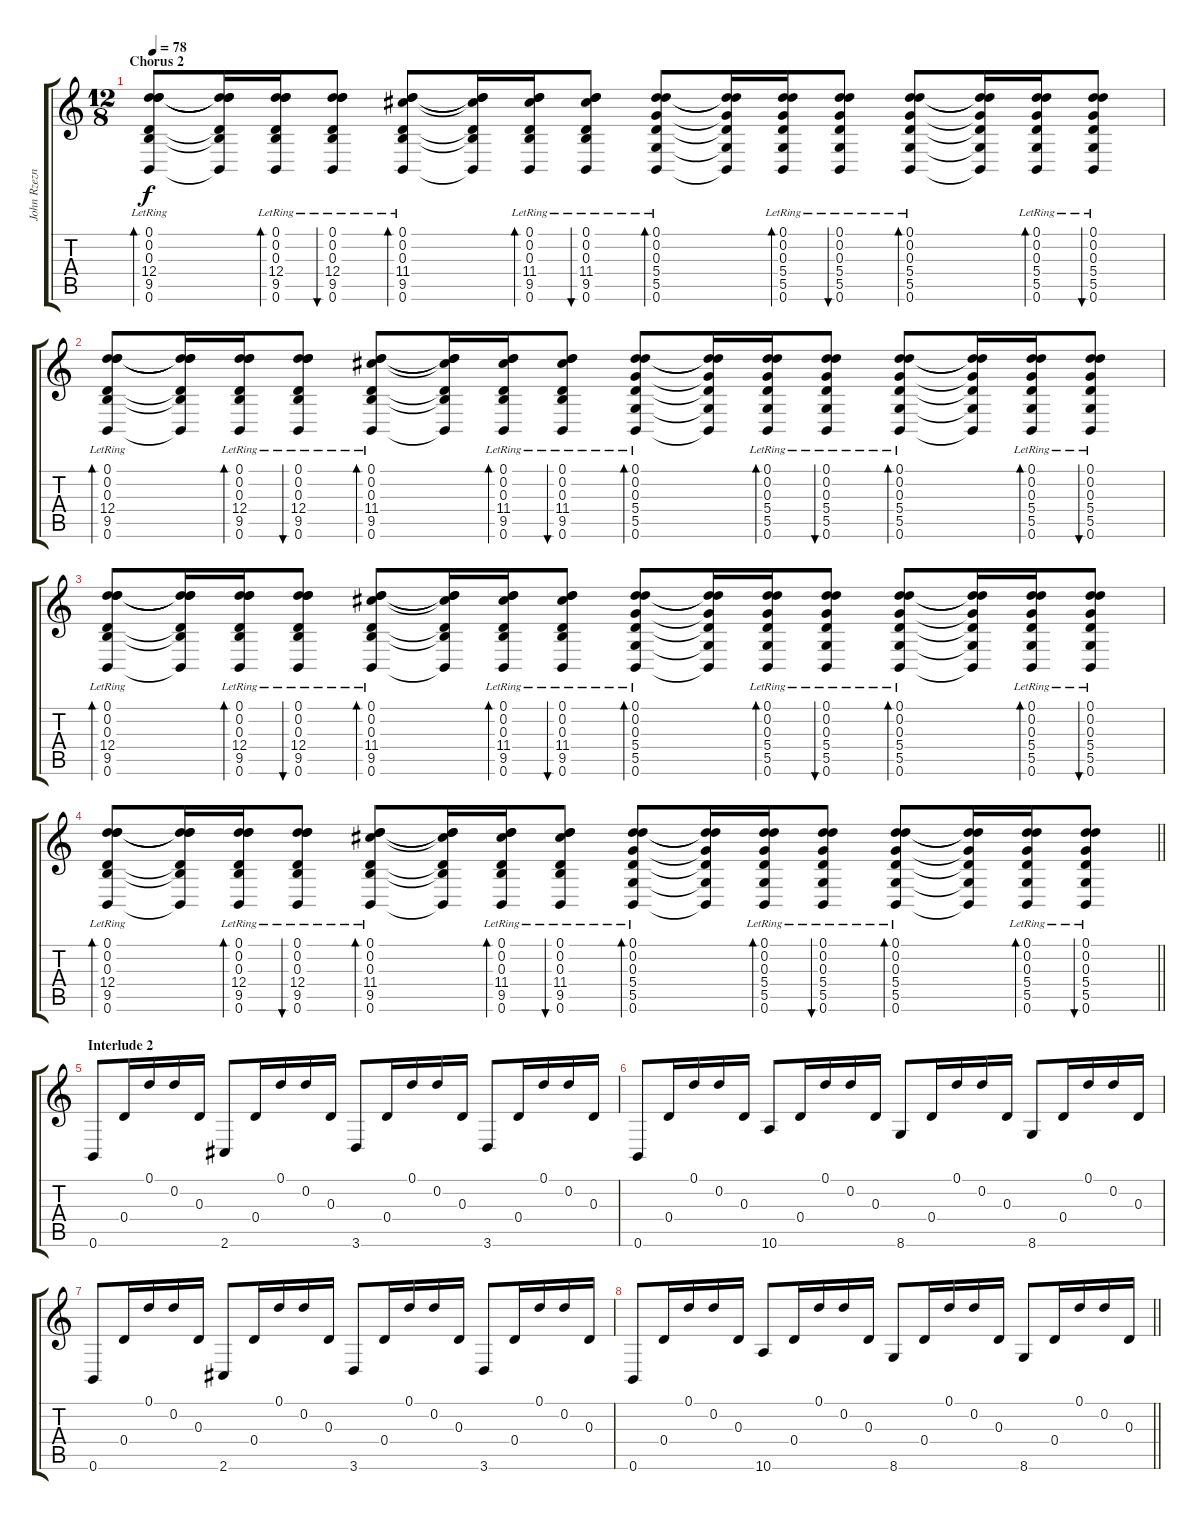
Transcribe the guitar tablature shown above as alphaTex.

\track ("John Rzeznik (Ac. Guitar)" "John Rzezn") {instrument acousticguitarsteel}
\staff {score tabs}
\tuning (D4 D4 D3 D3 D2 B1) {hide}
\ts (12 8)
\section ("" "Chorus 2")
\tempo 78
\clef g2
\ks c
(0.1{lr} 0.2{lr} 0.3{lr} 12.4{lr} 9.5{lr} 0.6{lr}).8{bd 30 dy f} (0.1{t} 0.2{t} 0.3{t} 12.4{t} 9.5{t} 0.6{t}).16 (0.1{lr} 0.2{lr} 0.3{lr} 12.4{lr} 9.5{lr} 0.6{lr}).16{bd 30} (0.1{lr} 0.2{lr} 0.3{lr} 12.4{lr} 9.5{lr} 0.6{lr}).8{bu 30} (0.1{lr} 0.2{lr} 0.3{lr} 11.4{lr} 9.5{lr} 0.6{lr}).8{bd 30} (0.1{t} 0.2{t} 0.3{t} 11.4{t} 9.5{t} 0.6{t}).16 (0.1{lr} 0.2{lr} 0.3{lr} 11.4{lr} 9.5{lr} 0.6{lr}).16{bd 30} (0.1{lr} 0.2{lr} 0.3{lr} 11.4{lr} 9.5{lr} 0.6{lr}).8{bu 30} (0.1{lr} 0.2{lr} 0.3{lr} 5.4{lr} 5.5{lr} 0.6{lr}).8{bd 30} (0.1{t} 0.2{t} 0.3{t} 5.4{t} 5.5{t} 0.6{t}).16 (0.1{lr} 0.2{lr} 0.3{lr} 5.4{lr} 5.5{lr} 0.6{lr}).16{bd 30} (0.1{lr} 0.2{lr} 0.3{lr} 5.4{lr} 5.5{lr} 0.6{lr}).8{bu 30} (0.1{lr} 0.2{lr} 0.3{lr} 5.4{lr} 5.5{lr} 0.6{lr}).8{bd 30} (0.1{t} 0.2{t} 0.3{t} 5.4{t} 5.5{t} 0.6{t}).16 (0.1{lr} 0.2{lr} 0.3{lr} 5.4{lr} 5.5{lr} 0.6{lr}).16{bd 30} (0.1{lr} 0.2{lr} 0.3{lr} 5.4{lr} 5.5{lr} 0.6{lr}).8{bu 30} |
(0.1{lr} 0.2{lr} 0.3{lr} 12.4{lr} 9.5{lr} 0.6{lr}).8{bd 30} (0.1{t} 0.2{t} 0.3{t} 12.4{t} 9.5{t} 0.6{t}).16 (0.1{lr} 0.2{lr} 0.3{lr} 12.4{lr} 9.5{lr} 0.6{lr}).16{bd 30} (0.1{lr} 0.2{lr} 0.3{lr} 12.4{lr} 9.5{lr} 0.6{lr}).8{bu 30} (0.1{lr} 0.2{lr} 0.3{lr} 11.4{lr} 9.5{lr} 0.6{lr}).8{bd 30} (0.1{t} 0.2{t} 0.3{t} 11.4{t} 9.5{t} 0.6{t}).16 (0.1{lr} 0.2{lr} 0.3{lr} 11.4{lr} 9.5{lr} 0.6{lr}).16{bd 30} (0.1{lr} 0.2{lr} 0.3{lr} 11.4{lr} 9.5{lr} 0.6{lr}).8{bu 30} (0.1{lr} 0.2{lr} 0.3{lr} 5.4{lr} 5.5{lr} 0.6{lr}).8{bd 30} (0.1{t} 0.2{t} 0.3{t} 5.4{t} 5.5{t} 0.6{t}).16 (0.1{lr} 0.2{lr} 0.3{lr} 5.4{lr} 5.5{lr} 0.6{lr}).16{bd 30} (0.1{lr} 0.2{lr} 0.3{lr} 5.4{lr} 5.5{lr} 0.6{lr}).8{bu 30} (0.1{lr} 0.2{lr} 0.3{lr} 5.4{lr} 5.5{lr} 0.6{lr}).8{bd 30} (0.1{t} 0.2{t} 0.3{t} 5.4{t} 5.5{t} 0.6{t}).16 (0.1{lr} 0.2{lr} 0.3{lr} 5.4{lr} 5.5{lr} 0.6{lr}).16{bd 30} (0.1{lr} 0.2{lr} 0.3{lr} 5.4{lr} 5.5{lr} 0.6{lr}).8{bu 30} |
(0.1{lr} 0.2{lr} 0.3{lr} 12.4{lr} 9.5{lr} 0.6{lr}).8{bd 30} (0.1{t} 0.2{t} 0.3{t} 12.4{t} 9.5{t} 0.6{t}).16 (0.1{lr} 0.2{lr} 0.3{lr} 12.4{lr} 9.5{lr} 0.6{lr}).16{bd 30} (0.1{lr} 0.2{lr} 0.3{lr} 12.4{lr} 9.5{lr} 0.6{lr}).8{bu 30} (0.1{lr} 0.2{lr} 0.3{lr} 11.4{lr} 9.5{lr} 0.6{lr}).8{bd 30} (0.1{t} 0.2{t} 0.3{t} 11.4{t} 9.5{t} 0.6{t}).16 (0.1{lr} 0.2{lr} 0.3{lr} 11.4{lr} 9.5{lr} 0.6{lr}).16{bd 30} (0.1{lr} 0.2{lr} 0.3{lr} 11.4{lr} 9.5{lr} 0.6{lr}).8{bu 30} (0.1{lr} 0.2{lr} 0.3{lr} 5.4{lr} 5.5{lr} 0.6{lr}).8{bd 30} (0.1{t} 0.2{t} 0.3{t} 5.4{t} 5.5{t} 0.6{t}).16 (0.1{lr} 0.2{lr} 0.3{lr} 5.4{lr} 5.5{lr} 0.6{lr}).16{bd 30} (0.1{lr} 0.2{lr} 0.3{lr} 5.4{lr} 5.5{lr} 0.6{lr}).8{bu 30} (0.1{lr} 0.2{lr} 0.3{lr} 5.4{lr} 5.5{lr} 0.6{lr}).8{bd 30} (0.1{t} 0.2{t} 0.3{t} 5.4{t} 5.5{t} 0.6{t}).16 (0.1{lr} 0.2{lr} 0.3{lr} 5.4{lr} 5.5{lr} 0.6{lr}).16{bd 30} (0.1{lr} 0.2{lr} 0.3{lr} 5.4{lr} 5.5{lr} 0.6{lr}).8{bu 30} |
\barLineRight lightlight
(0.1{lr} 0.2{lr} 0.3{lr} 12.4{lr} 9.5{lr} 0.6{lr}).8{bd 30} (0.1{t} 0.2{t} 0.3{t} 12.4{t} 9.5{t} 0.6{t}).16 (0.1{lr} 0.2{lr} 0.3{lr} 12.4{lr} 9.5{lr} 0.6{lr}).16{bd 30} (0.1{lr} 0.2{lr} 0.3{lr} 12.4{lr} 9.5{lr} 0.6{lr}).8{bu 30} (0.1{lr} 0.2{lr} 0.3{lr} 11.4{lr} 9.5{lr} 0.6{lr}).8{bd 30} (0.1{t} 0.2{t} 0.3{t} 11.4{t} 9.5{t} 0.6{t}).16 (0.1{lr} 0.2{lr} 0.3{lr} 11.4{lr} 9.5{lr} 0.6{lr}).16{bd 30} (0.1{lr} 0.2{lr} 0.3{lr} 11.4{lr} 9.5{lr} 0.6{lr}).8{bu 30} (0.1{lr} 0.2{lr} 0.3{lr} 5.4{lr} 5.5{lr} 0.6{lr}).8{bd 30} (0.1{t} 0.2{t} 0.3{t} 5.4{t} 5.5{t} 0.6{t}).16 (0.1{lr} 0.2{lr} 0.3{lr} 5.4{lr} 5.5{lr} 0.6{lr}).16{bd 30} (0.1{lr} 0.2{lr} 0.3{lr} 5.4{lr} 5.5{lr} 0.6{lr}).8{bu 30} (0.1{lr} 0.2{lr} 0.3{lr} 5.4{lr} 5.5{lr} 0.6{lr}).8{bd 30} (0.1{t} 0.2{t} 0.3{t} 5.4{t} 5.5{t} 0.6{t}).16 (0.1{lr} 0.2{lr} 0.3{lr} 5.4{lr} 5.5{lr} 0.6{lr}).16{bd 30} (0.1 0.2 0.3 5.4 5.5 0.6{lr}).8{bu 30} |
\section ("" "Interlude 2")
0.6.8 0.4.16 0.1.16 0.2.16 0.3.16 2.6.8 0.4.16 0.1.16 0.2.16 0.3.16 3.6.8 0.4.16 0.1.16 0.2.16 0.3.16 3.6.8 0.4.16 0.1.16 0.2.16 0.3.16 |
0.6.8 0.4.16 0.1.16 0.2.16 0.3.16 10.6.8 0.4.16 0.1.16 0.2.16 0.3.16 8.6.8 0.4.16 0.1.16 0.2.16 0.3.16 8.6.8 0.4.16 0.1.16 0.2.16 0.3.16 |
0.6.8 0.4.16 0.1.16 0.2.16 0.3.16 2.6.8 0.4.16 0.1.16 0.2.16 0.3.16 3.6.8 0.4.16 0.1.16 0.2.16 0.3.16 3.6.8 0.4.16 0.1.16 0.2.16 0.3.16 |
\barLineRight lightlight
0.6.8 0.4.16 0.1.16 0.2.16 0.3.16 10.6.8 0.4.16 0.1.16 0.2.16 0.3.16 8.6.8 0.4.16 0.1.16 0.2.16 0.3.16 8.6.8 0.4.16 0.1.16 0.2.16 0.3.16
